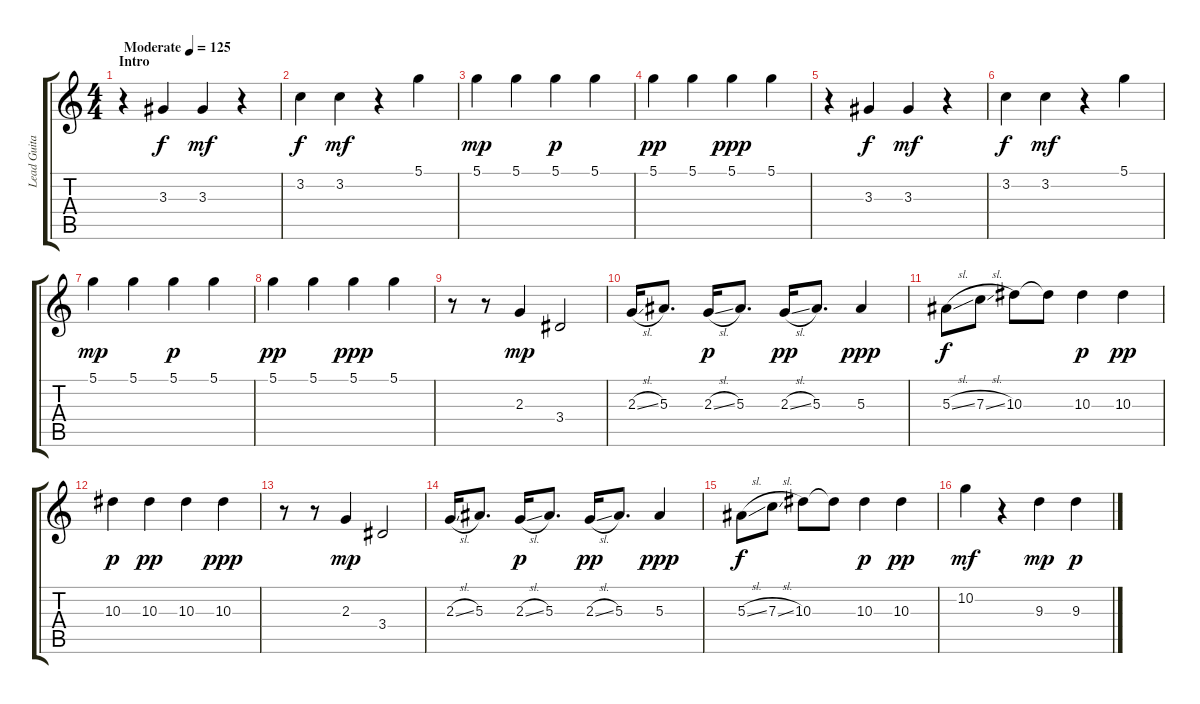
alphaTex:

\track ("Lead Guitar (Delay)" "Lead Guita") {instrument electricguitarjazz}
\staff {score tabs}
\tuning (D4 A3 F3 C3 G2 C2) {hide}
\ts (4 4)
\section ("" "Intro")
\tempo (125 "Moderate")
\clef g2
\ks c
r.4{dy f instrument electricguitarjazz} 3.3.4 3.3.4{dy mf} r.4 |
3.2.4{dy f} 3.2.4{dy mf} r.4 5.1.4 |
5.1.4{dy mp} 5.1.4 5.1.4{dy p} 5.1.4 |
5.1.4{dy pp} 5.1.4 5.1.4{dy ppp} 5.1.4 |
r.4 3.3.4{dy f} 3.3.4{dy mf} r.4 |
3.2.4{dy f} 3.2.4{dy mf} r.4 5.1.4 |
5.1.4{dy mp} 5.1.4 5.1.4{dy p} 5.1.4 |
5.1.4{dy pp} 5.1.4 5.1.4{dy ppp} 5.1.4 |
r.8 r.8 2.3.4{dy mp} 3.4.2 |
2.3{sl}.16 5.3.8{d} 2.3{sl}.16{dy p} 5.3.8{d} 2.3{sl}.16{dy pp} 5.3.8{d} 5.3.4{dy ppp} |
5.3{sl}.8{dy f} 7.3{sl}.8 10.3.8 10.3{t}.8 10.3.4{dy p} 10.3.4{dy pp} |
10.3.4{dy p} 10.3.4{dy pp} 10.3.4 10.3.4{dy ppp} |
r.8 r.8 2.3.4{dy mp} 3.4.2 |
2.3{sl}.16 5.3.8{d} 2.3{sl}.16{dy p} 5.3.8{d} 2.3{sl}.16{dy pp} 5.3.8{d} 5.3.4{dy ppp} |
5.3{sl}.8{dy f} 7.3{sl}.8 10.3.8 10.3{t}.8 10.3.4{dy p} 10.3.4{dy pp} |
10.2.4{dy mf} r.4 9.3.4{dy mp} 9.3.4{dy p}
